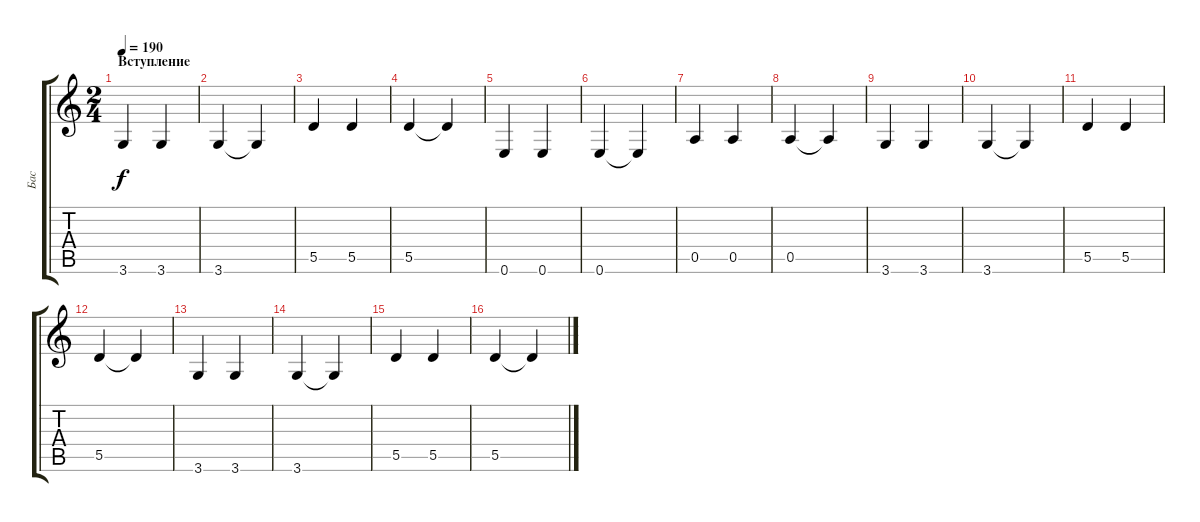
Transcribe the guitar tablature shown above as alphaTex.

\track ("Бас" "Бас") {instrument electricbassfinger}
\staff {score tabs}
\tuning (E4 B3 G3 D3 A2 E2) {hide}
\ts (2 4)
\section ("" "Вступление")
\tempo 190
\clef g2
\ks c
3.6.4{dy f instrument electricbassfinger} 3.6.4 |
3.6.4 3.6{t}.4 |
5.5.4 5.5.4 |
5.5.4 5.5{t}.4 |
0.6.4 0.6.4 |
0.6.4 0.6{t}.4 |
0.5.4 0.5.4 |
0.5.4 0.5{t}.4 |
3.6.4 3.6.4 |
3.6.4 3.6{t}.4 |
5.5.4 5.5.4 |
5.5.4 5.5{t}.4 |
3.6.4 3.6.4 |
3.6.4 3.6{t}.4 |
5.5.4 5.5.4 |
5.5.4 5.5{t}.4
